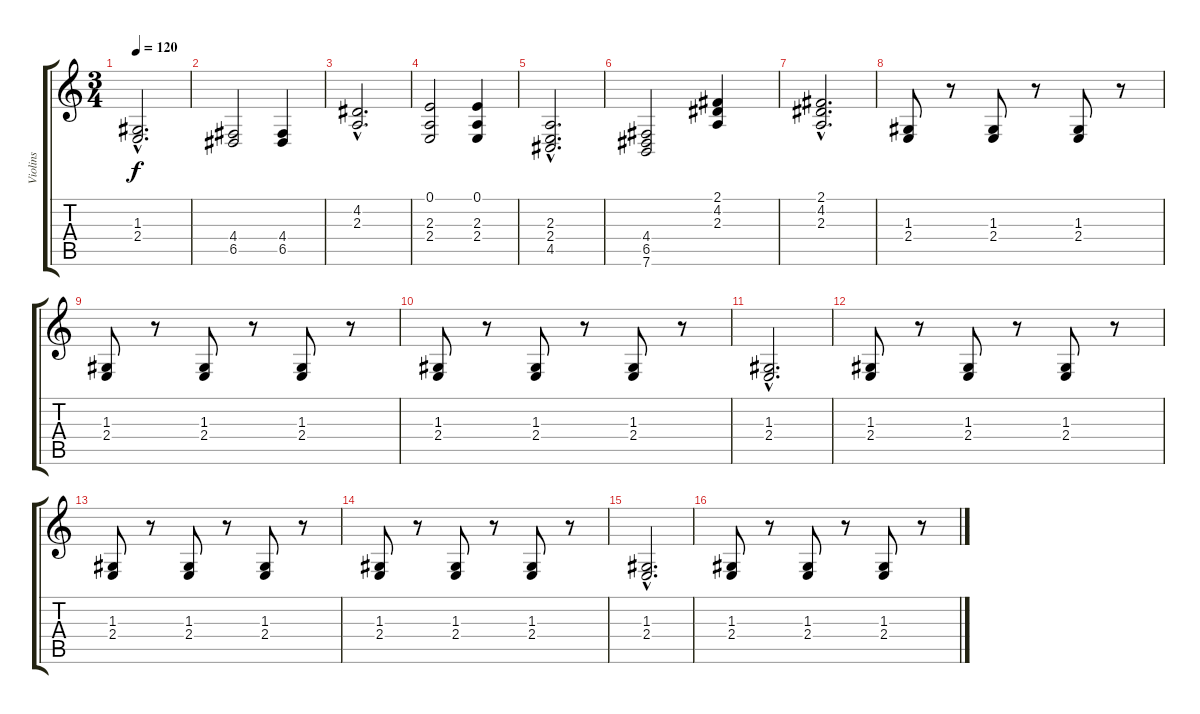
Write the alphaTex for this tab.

\track ("Violins" "Violins") {instrument violin}
\staff {score tabs}
\tuning (E4 B3 G3 D3 A2 E2) {hide}
\ts (3 4)
\tempo 120
\clef g2
\ks c
(1.3{hac} 2.4{hac}).2{d dy f} |
(4.4 6.5).2 (4.4 6.5).4 |
(4.2{hac} 2.3{hac}).2{d} |
(0.1 2.3 2.4).2 (0.1 2.3 2.4).4 |
(2.3{hac} 2.4{hac} 4.5{hac}).2{d} |
(4.4 6.5 7.6).2 (2.1 4.2 2.3).4 |
(2.1{hac} 4.2{hac} 2.3{hac}).2{d} |
(1.3 2.4).8 r.8 (1.3 2.4).8 r.8 (1.3 2.4).8 r.8 |
(1.3 2.4).8 r.8 (1.3 2.4).8 r.8 (1.3 2.4).8 r.8 |
(1.3 2.4).8 r.8 (1.3 2.4).8 r.8 (1.3 2.4).8 r.8 |
(1.3{hac} 2.4{hac}).2{d} |
(1.3 2.4).8 r.8 (1.3 2.4).8 r.8 (1.3 2.4).8 r.8 |
(1.3 2.4).8 r.8 (1.3 2.4).8 r.8 (1.3 2.4).8 r.8 |
(1.3 2.4).8 r.8 (1.3 2.4).8 r.8 (1.3 2.4).8 r.8 |
(1.3{hac} 2.4{hac}).2{d} |
(1.3 2.4).8 r.8 (1.3 2.4).8 r.8 (1.3 2.4).8 r.8
